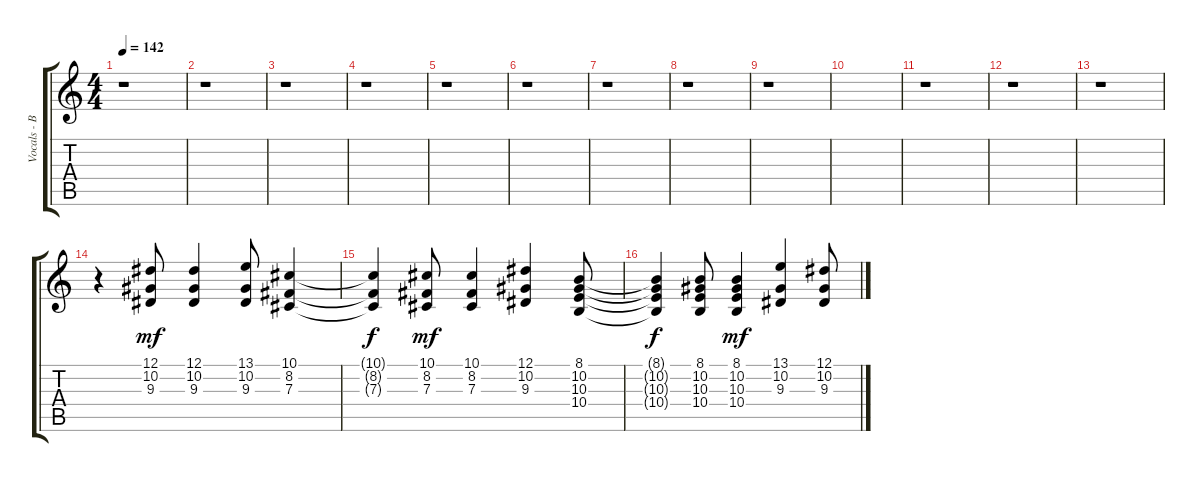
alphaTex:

\track ("Vocals - Backing Vocals" "Vocals - B") {instrument lead2sawtooth}
\staff {score tabs}
\tuning (Eb4 Bb3 Gb3 Db3 Ab2 Eb2) {hide}
\ts (4 4)
\tempo 142
\clef g2
\ks c
r.1{dy mf} |
r.1 |
r.1 |
r.1 |
r.1 |
\section ("" "")
r.1 |
r.1 |
r.1 |
r.1 |
|
r.1 |
r.1 |
r.1 |
\section ("" "")
r.4 (12.1 10.2 9.3).8 (12.1 10.2 9.3).4 (13.1 10.2 9.3).8 (10.1 8.2 7.3).4 |
(10.1{t} 8.2{t} 7.3{t}).4{dy f} (10.1 8.2 7.3).8{dy mf} (10.1 8.2 7.3).4 (12.1 10.2 9.3).4 (8.1 10.2 10.3 10.4).8 |
(8.1{t} 10.2{t} 10.3{t} 10.4{t}).4{dy f} (8.1 10.2 10.3 10.4).8 (8.1 10.2 10.3 10.4).4{dy mf} (13.1 10.2 9.3).4 (12.1 10.2 9.3).8
